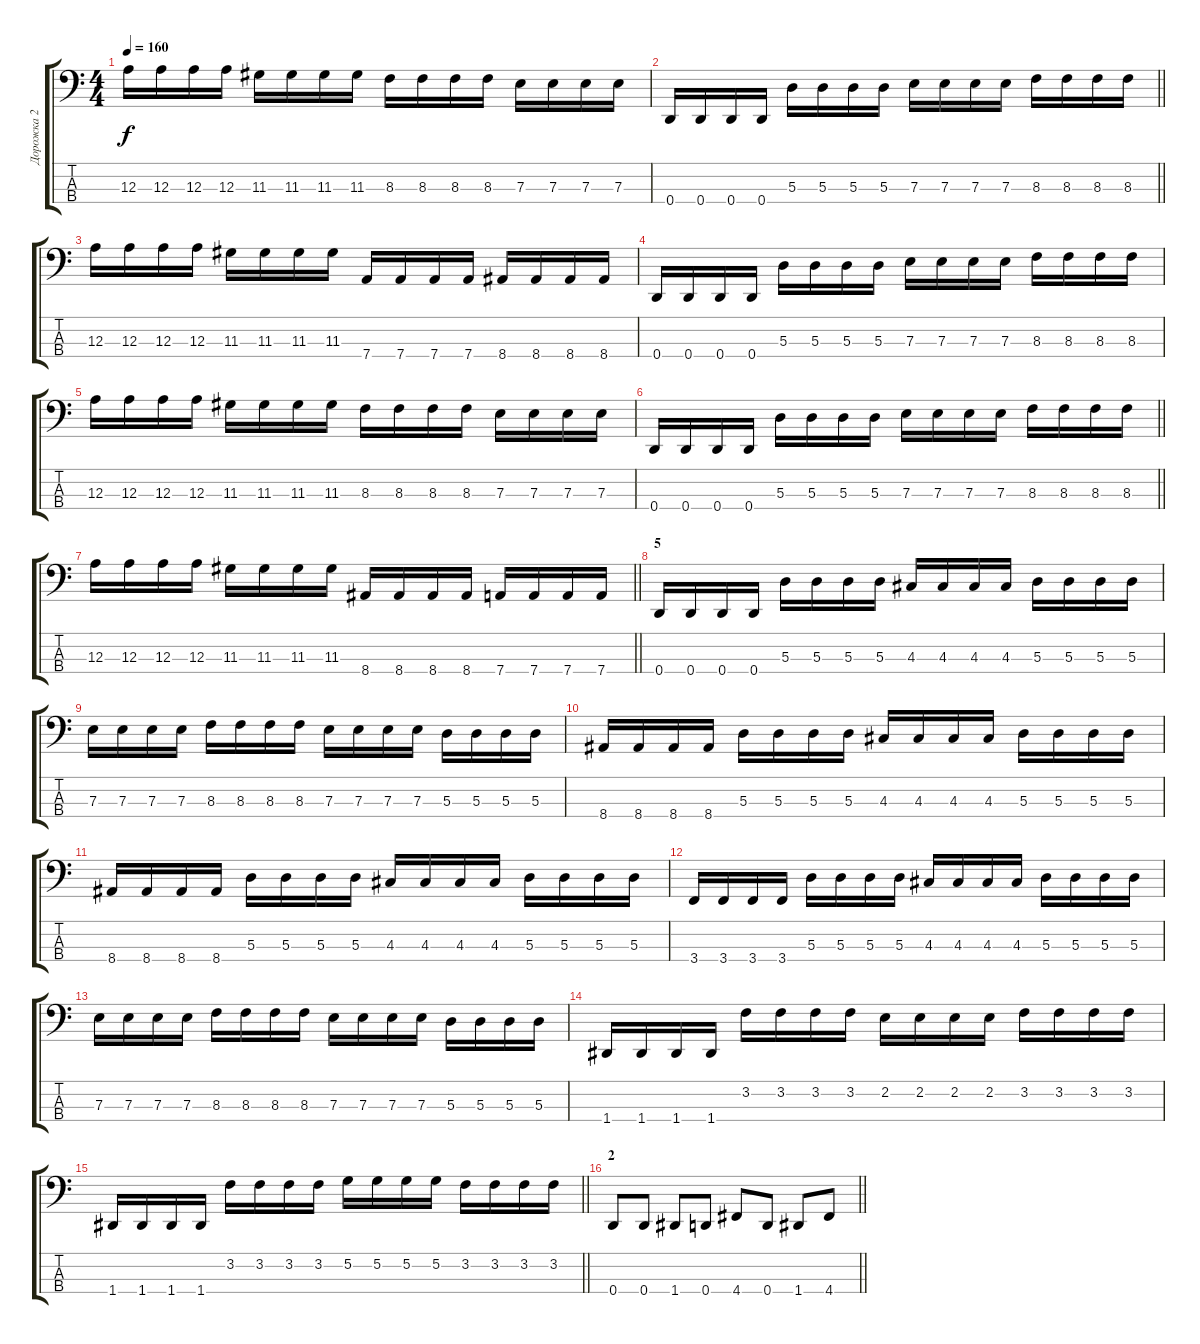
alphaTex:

\track ("Дорожка 2" "Дорожка 2") {instrument electricbassfinger}
\staff {score tabs}
\tuning (G2 D2 A1 D1) {hide}
\ts (4 4)
\tempo 160
\clef f4
\ks c
12.3.16{dy f} 12.3.16 12.3.16 12.3.16 11.3.16 11.3.16 11.3.16 11.3.16 8.3.16 8.3.16 8.3.16 8.3.16 7.3.16 7.3.16 7.3.16 7.3.16 |
\barLineRight lightlight
0.4.16 0.4.16 0.4.16 0.4.16 5.3.16 5.3.16 5.3.16 5.3.16 7.3.16 7.3.16 7.3.16 7.3.16 8.3.16 8.3.16 8.3.16 8.3.16 |
\section ("" "")
12.3.16 12.3.16 12.3.16 12.3.16 11.3.16 11.3.16 11.3.16 11.3.16 7.4.16 7.4.16 7.4.16 7.4.16 8.4.16 8.4.16 8.4.16 8.4.16 |
0.4.16 0.4.16 0.4.16 0.4.16 5.3.16 5.3.16 5.3.16 5.3.16 7.3.16 7.3.16 7.3.16 7.3.16 8.3.16 8.3.16 8.3.16 8.3.16 |
12.3.16 12.3.16 12.3.16 12.3.16 11.3.16 11.3.16 11.3.16 11.3.16 8.3.16 8.3.16 8.3.16 8.3.16 7.3.16 7.3.16 7.3.16 7.3.16 |
\barLineRight lightlight
0.4.16 0.4.16 0.4.16 0.4.16 5.3.16 5.3.16 5.3.16 5.3.16 7.3.16 7.3.16 7.3.16 7.3.16 8.3.16 8.3.16 8.3.16 8.3.16 |
\section ("" "")
\barLineRight lightlight
12.3.16 12.3.16 12.3.16 12.3.16 11.3.16 11.3.16 11.3.16 11.3.16 8.4.16 8.4.16 8.4.16 8.4.16 7.4.16 7.4.16 7.4.16 7.4.16 |
\section ("" "5")
0.4.16 0.4.16 0.4.16 0.4.16 5.3.16 5.3.16 5.3.16 5.3.16 4.3.16 4.3.16 4.3.16 4.3.16 5.3.16 5.3.16 5.3.16 5.3.16 |
7.3.16 7.3.16 7.3.16 7.3.16 8.3.16 8.3.16 8.3.16 8.3.16 7.3.16 7.3.16 7.3.16 7.3.16 5.3.16 5.3.16 5.3.16 5.3.16 |
8.4.16 8.4.16 8.4.16 8.4.16 5.3.16 5.3.16 5.3.16 5.3.16 4.3.16 4.3.16 4.3.16 4.3.16 5.3.16 5.3.16 5.3.16 5.3.16 |
8.4.16 8.4.16 8.4.16 8.4.16 5.3.16 5.3.16 5.3.16 5.3.16 4.3.16 4.3.16 4.3.16 4.3.16 5.3.16 5.3.16 5.3.16 5.3.16 |
3.4.16 3.4.16 3.4.16 3.4.16 5.3.16 5.3.16 5.3.16 5.3.16 4.3.16 4.3.16 4.3.16 4.3.16 5.3.16 5.3.16 5.3.16 5.3.16 |
7.3.16 7.3.16 7.3.16 7.3.16 8.3.16 8.3.16 8.3.16 8.3.16 7.3.16 7.3.16 7.3.16 7.3.16 5.3.16 5.3.16 5.3.16 5.3.16 |
1.4.16 1.4.16 1.4.16 1.4.16 3.2.16 3.2.16 3.2.16 3.2.16 2.2.16 2.2.16 2.2.16 2.2.16 3.2.16 3.2.16 3.2.16 3.2.16 |
\barLineRight lightlight
1.4.16 1.4.16 1.4.16 1.4.16 3.2.16 3.2.16 3.2.16 3.2.16 5.2.16 5.2.16 5.2.16 5.2.16 3.2.16 3.2.16 3.2.16 3.2.16 |
\section ("" "2")
\barLineRight lightlight
0.4.8 0.4.8 1.4.8 0.4.8 4.4.8 0.4.8 1.4.8 4.4.8
